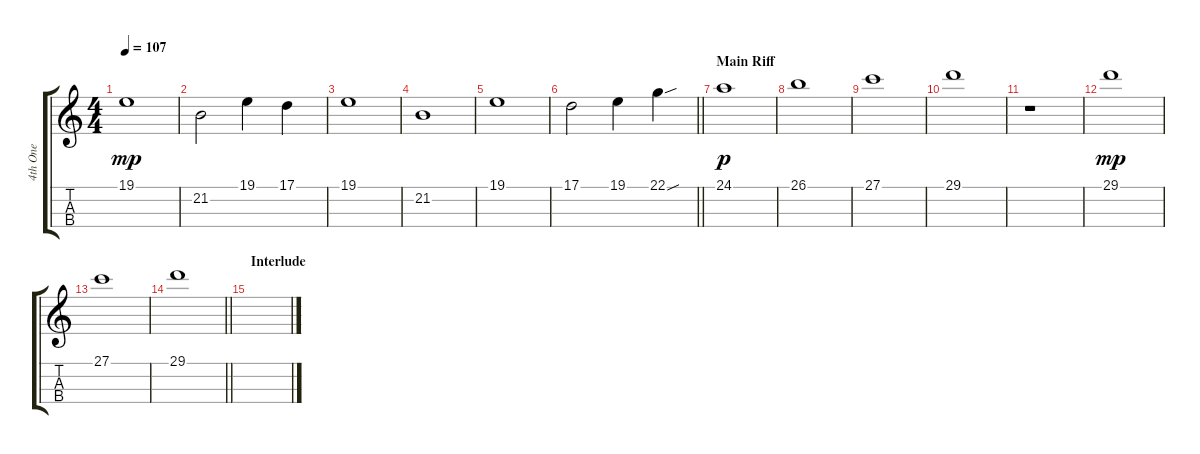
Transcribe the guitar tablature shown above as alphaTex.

\track ("4th One" "4th One") {instrument cello}
\staff {score tabs}
\tuning (A3 D3 G2 C2) {hide}
\ts (4 4)
\tempo 107
\clef g2
\ks c
19.1.1{dy mp} |
21.2.2 19.1.4 17.1.4 |
19.1.1 |
21.2.1 |
19.1.1 |
\barLineRight lightlight
17.1.2 19.1.4 22.1{sou}.4 |
\section ("" "Main Riff")
24.1.1{dy p} |
26.1.1 |
27.1.1 |
29.1.1 |
r.1 |
29.1.1{dy mp} |
27.1.1 |
\barLineRight lightlight
29.1.1 |
\section ("" "Interlude")
